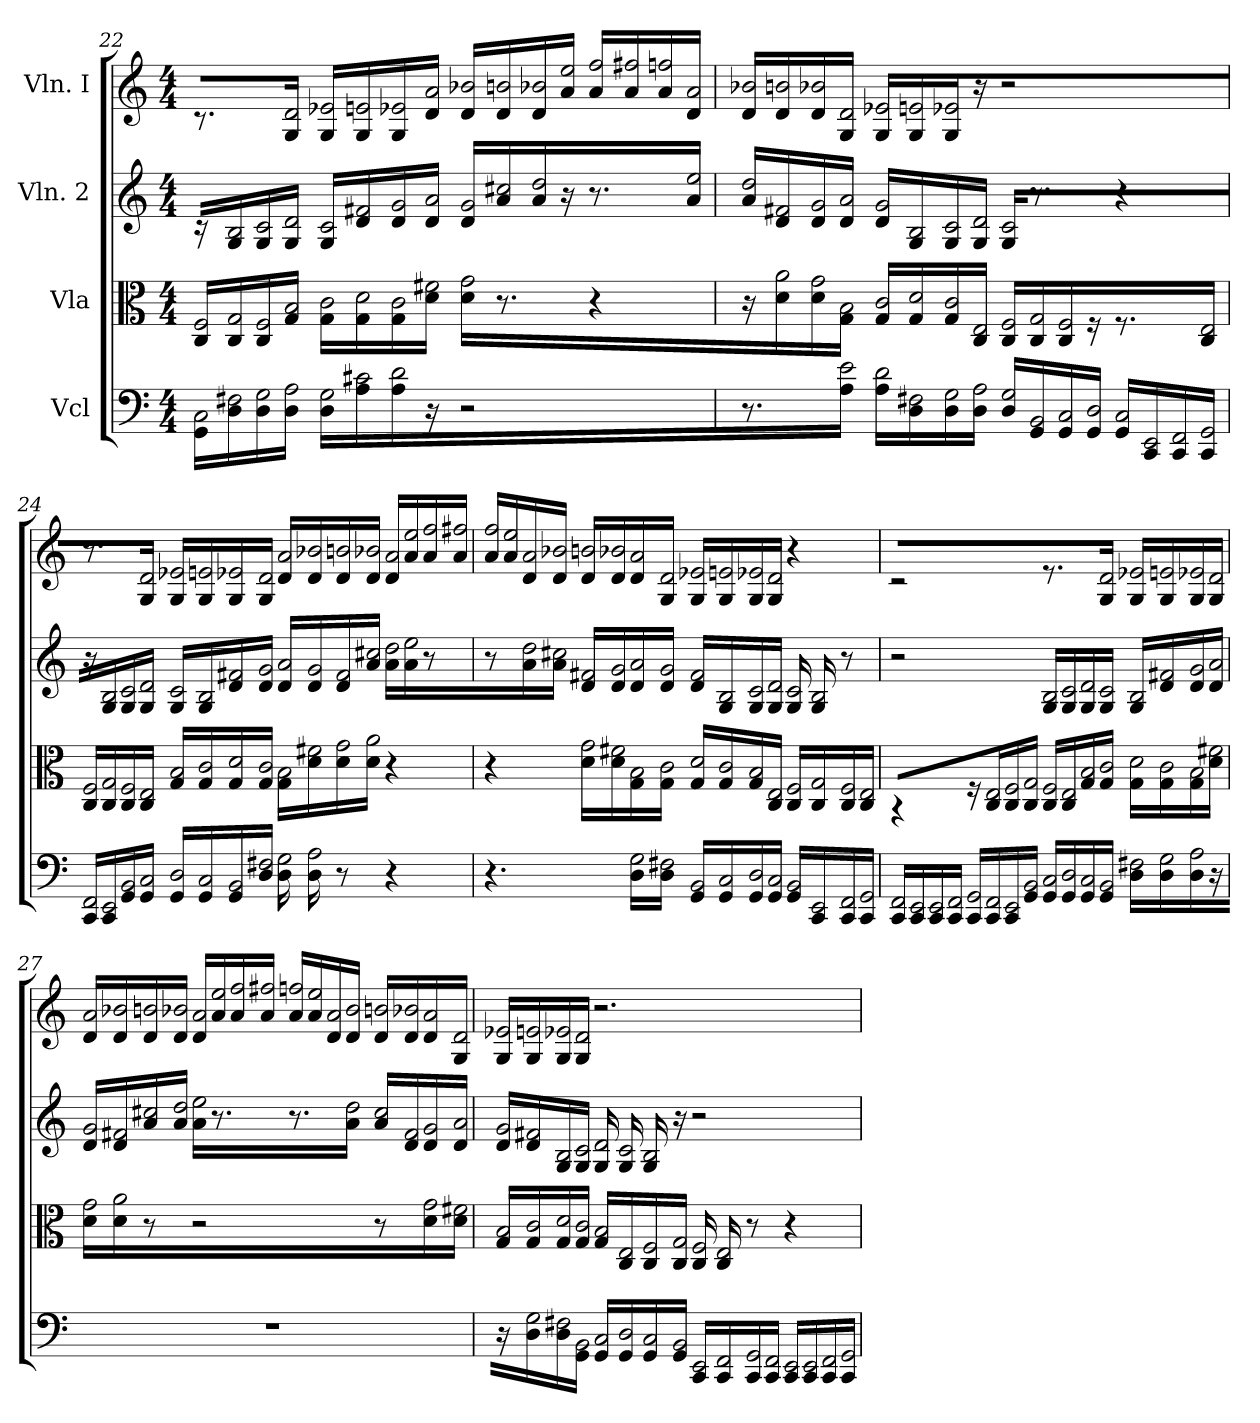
**kern	**kern	**kern	**kern
*part4	*part3	*part2	*part1
*staff4	*staff3	*staff2	*staff1
*I"Vcl	*I"Vla	*I"Vln. 2	*I"Vln. I
*clefF4	*clefC3	*clefG2	*clefG2
*k[]	*k[]	*k[]	*k[]
*C:	*C:	*C:	*C:
*M4/4	*M4/4	*M4/4	*M4/4
=22	=22	=22	=22
!LO:N:n=2:head=open	!LO:N:n=2:head=open	!	!
16GG 16CLL	16C 16FLL	16r	8.r
!LO:N:n=2:head=open	!LO:N:n=2:head=open	!LO:N:n=2:head=open	!
16D 16F#X	16C 16G	16G 16B	.
!LO:N:n=2:head=open	!LO:N:n=2:head=open	!LO:N:n=2:head=open	!
16D 16G	16C 16F	16G 16c	.
!LO:N:n=2:head=open	!LO:N:n=2:head=open	!LO:N:n=2:head=open	!LO:N:n=2:head=open
16D 16AJJ	16G 16BJJ	16G 16dJJ	16G 16dJJ
!LO:N:n=2:head=open	!LO:N:n=2:head=open	!LO:N:n=2:head=open	!LO:N:n=2:head=open
16D 16GLL	16G 16cLL	16G 16cLL	16G 16e-XLL
!LO:N:n=2:head=open	!LO:N:n=2:head=open	!LO:N:n=2:head=open	!LO:N:n=2:head=open
16A 16c#X	16G 16d	16d 16f#X	16G 16en
!LO:N:n=2:head=open	!LO:N:n=2:head=open	!LO:N:n=2:head=open	!LO:N:n=2:head=open
16A 16d	16G 16c	16d 16g	16G 16e-X
!	!LO:N:n=2:head=open	!LO:N:n=2:head=open	!LO:N:n=2:head=open
16r	16d 16f#XJJ	16d 16aJJ	16d 16aJJ
!	!LO:N:n=2:head=open	!LO:N:n=2:head=open	!LO:N:n=2:head=open
2r	16d 16gLL	16d 16gLL	16d 16b-XLL
!	!	!LO:N:n=2:head=open	!LO:N:n=2:head=open
.	8.r	16a 16cc#X	16d 16bn
!	!	!LO:N:n=2:head=open	!LO:N:n=2:head=open
.	.	16a 16dd	16d 16b-X
!	!	!	!LO:N:n=2:head=open
.	.	16r	16a 16eeJJ
!	!	!	!LO:N:n=2:head=open
.	4r	8.r	16a 16ffLL
!	!	!	!LO:N:n=2:head=open
.	.	.	16a 16ff#X
!	!	!	!LO:N:n=2:head=open
.	.	.	16a 16ffn
!	!	!LO:N:n=2:head=open	!LO:N:n=2:head=open
.	.	16a 16eeJJ	16d 16aJJ
=23	=23	=23	=23
!	!	!LO:N:n=2:head=open	!LO:N:n=2:head=open
8.r	16r	16a 16ddLL	16d 16b-XLL
!	!LO:N:n=2:head=open	!LO:N:n=2:head=open	!LO:N:n=2:head=open
.	16d 16a	16d 16f#X	16d 16bn
!	!LO:N:n=2:head=open	!LO:N:n=2:head=open	!LO:N:n=2:head=open
.	16d 16g	16d 16g	16d 16b-X
!LO:N:n=2:head=open	!LO:N:n=2:head=open	!LO:N:n=2:head=open	!LO:N:n=2:head=open
16A 16eJJ	16G 16BJJ	16d 16aJJ	16G 16dJJ
!LO:N:n=2:head=open	!LO:N:n=2:head=open	!LO:N:n=2:head=open	!LO:N:n=2:head=open
16A 16dLL	16G 16cLL	16d 16gLL	16G 16e-XLL
!LO:N:n=2:head=open	!LO:N:n=2:head=open	!LO:N:n=2:head=open	!LO:N:n=2:head=open
16D 16F#X	16G 16d	16G 16B	16G 16en
!LO:N:n=2:head=open	!LO:N:n=2:head=open	!LO:N:n=2:head=open	!LO:N:n=2:head=open
16D 16G	16G 16c	16G 16c	16G 16e-X
!LO:N:n=2:head=open	!LO:N:n=2:head=open	!LO:N:n=2:head=open	!
16D 16AJJ	16C 16EJJ	16G 16dJJ	16r
!LO:N:n=2:head=open	!LO:N:n=2:head=open	!LO:N:n=2:head=open	!
16D 16GLL	16C 16FLL	16G 16cLL	2r
!LO:N:n=2:head=open	!LO:N:n=2:head=open	!	!
16GG 16BB	16C 16G	8.r	.
!LO:N:n=2:head=open	!LO:N:n=2:head=open	!	!
16GG 16C	16C 16F	.	.
!LO:N:n=2:head=open	!	!	!
16GG 16DJJ	16r	.	.
!LO:N:n=2:head=open	!	!	!
16GG 16CLL	8.r	4r	.
!LO:N:n=2:head=open	!	!	!
16CC 16EE	.	.	.
!LO:N:n=2:head=open	!	!	!
16CC 16FF	.	.	.
!LO:N:n=2:head=open	!LO:N:n=2:head=open	!	!
16CC 16GGJJ	16C 16EJJ	.	.
=24	=24	=24	=24
!LO:N:n=2:head=open	!LO:N:n=2:head=open	!	!
16CC 16FFLL	16C 16FLL	16r	8.r
!LO:N:n=2:head=open	!LO:N:n=2:head=open	!LO:N:n=2:head=open	!
16CC 16EE	16C 16G	16G 16B	.
!LO:N:n=2:head=open	!LO:N:n=2:head=open	!LO:N:n=2:head=open	!
16GG 16BB	16C 16F	16G 16c	.
!LO:N:n=2:head=open	!LO:N:n=2:head=open	!LO:N:n=2:head=open	!LO:N:n=2:head=open
16GG 16CJJ	16C 16EJJ	16G 16dJJ	16G 16dJJ
!LO:N:n=2:head=open	!LO:N:n=2:head=open	!LO:N:n=2:head=open	!LO:N:n=2:head=open
16GG 16DLL	16G 16BLL	16G 16cLL	16G 16e-XLL
!LO:N:n=2:head=open	!LO:N:n=2:head=open	!LO:N:n=2:head=open	!LO:N:n=2:head=open
16GG 16C	16G 16c	16G 16B	16G 16en
!LO:N:n=2:head=open	!LO:N:n=2:head=open	!LO:N:n=2:head=open	!LO:N:n=2:head=open
16GG 16BB	16G 16d	16d 16f#X	16G 16e-X
!LO:N:n=2:head=open	!LO:N:n=2:head=open	!LO:N:n=2:head=open	!LO:N:n=2:head=open
16D 16F#XJJ	16G 16cJJ	16d 16gJJ	16G 16dJJ
!LO:N:n=2:head=open	!LO:N:n=2:head=open	!LO:N:n=2:head=open	!LO:N:n=2:head=open
16D 16GLL	16G 16BLL	16d 16aLL	16d 16aLL
!LO:N:n=2:head=open	!LO:N:n=2:head=open	!LO:N:n=2:head=open	!LO:N:n=2:head=open
16D 16A	16d 16f#X	16d 16g	16d 16b-X
!	!LO:N:n=2:head=open	!LO:N:n=2:head=open	!LO:N:n=2:head=open
8r	16d 16g	16d 16f#	16d 16bn
!	!LO:N:n=2:head=open	!LO:N:n=2:head=open	!LO:N:n=2:head=open
.	16d 16aJJ	16a 16cc#XJJ	16d 16b-XJJ
!	!	!LO:N:n=2:head=open	!LO:N:n=2:head=open
4r	4r	16a 16ddLL	16d 16aLL
!	!	!LO:N:n=2:head=open	!LO:N:n=2:head=open
.	.	16a 16ee	16a 16ee
!	!	!	!LO:N:n=2:head=open
.	.	8r	16a 16ff
!	!	!	!LO:N:n=2:head=open
.	.	.	16a 16ff#XJJ
=25	=25	=25	=25
!	!	!	!LO:N:n=2:head=open
4.r	4r	8r	16a 16ffLL
!	!	!	!LO:N:n=2:head=open
.	.	.	16a 16ee
!	!	!LO:N:n=2:head=open	!LO:N:n=2:head=open
.	.	16a 16dd	16d 16a
!	!	!LO:N:n=2:head=open	!LO:N:n=2:head=open
.	.	16a 16cc#XJJ	16d 16b-XJJ
!	!LO:N:n=2:head=open	!LO:N:n=2:head=open	!LO:N:n=2:head=open
.	16d 16gLL	16d 16f#XLL	16d 16bnLL
!	!LO:N:n=2:head=open	!LO:N:n=2:head=open	!LO:N:n=2:head=open
.	16d 16f#X	16d 16g	16d 16b-X
!LO:N:n=2:head=open	!LO:N:n=2:head=open	!LO:N:n=2:head=open	!LO:N:n=2:head=open
16D 16GLL	16G 16B	16d 16a	16d 16a
!LO:N:n=2:head=open	!LO:N:n=2:head=open	!LO:N:n=2:head=open	!LO:N:n=2:head=open
16D 16F#XJJ	16G 16cJJ	16d 16gJJ	16G 16dJJ
!LO:N:n=2:head=open	!LO:N:n=2:head=open	!LO:N:n=2:head=open	!LO:N:n=2:head=open
16GG 16BBLL	16G 16dLL	16d 16f#LL	16G 16e-XLL
!LO:N:n=2:head=open	!LO:N:n=2:head=open	!LO:N:n=2:head=open	!LO:N:n=2:head=open
16GG 16C	16G 16c	16G 16B	16G 16en
!LO:N:n=2:head=open	!LO:N:n=2:head=open	!LO:N:n=2:head=open	!LO:N:n=2:head=open
16GG 16D	16G 16B	16G 16c	16G 16e-X
!LO:N:n=2:head=open	!LO:N:n=2:head=open	!LO:N:n=2:head=open	!LO:N:n=2:head=open
16GG 16CJJ	16C 16EJJ	16G 16dJJ	16G 16dJJ
!LO:N:n=2:head=open	!LO:N:n=2:head=open	!LO:N:n=2:head=open	!
16GG 16BBLL	16C 16FLL	16G 16cLL	4r
!LO:N:n=2:head=open	!LO:N:n=2:head=open	!LO:N:n=2:head=open	!
16CC 16EE	16C 16G	16G 16B	.
!LO:N:n=2:head=open	!LO:N:n=2:head=open	!	!
16CC 16FF	16C 16F	8r	.
!LO:N:n=2:head=open	!LO:N:n=2:head=open	!	!
16CC 16GGJJ	16C 16EJJ	.	.
=26	=26	=26	=26
!LO:N:n=2:head=open	!	!	!
16CC 16FFLL	4r	2r	2r
!LO:N:n=2:head=open	!	!	!
16CC 16EE	.	.	.
!LO:N:n=2:head=open	!	!	!
16CC 16EE	.	.	.
!LO:N:n=2:head=open	!	!	!
16CC 16FFJJ	.	.	.
!LO:N:n=2:head=open	!	!	!
16CC 16GGLL	16r	.	.
!LO:N:n=2:head=open	!LO:N:n=2:head=open	!	!
16CC 16FF	16C 16E	.	.
!LO:N:n=2:head=open	!LO:N:n=2:head=open	!	!
16CC 16EE	16C 16F	.	.
!LO:N:n=2:head=open	!LO:N:n=2:head=open	!	!
16GG 16BBJJ	16C 16GJJ	.	.
!LO:N:n=2:head=open	!LO:N:n=2:head=open	!LO:N:n=2:head=open	!
16GG 16CLL	16C 16FLL	16G 16BLL	8.r
!LO:N:n=2:head=open	!LO:N:n=2:head=open	!LO:N:n=2:head=open	!
16GG 16D	16C 16E	16G 16c	.
!LO:N:n=2:head=open	!LO:N:n=2:head=open	!LO:N:n=2:head=open	!
16GG 16C	16G 16B	16G 16d	.
!LO:N:n=2:head=open	!LO:N:n=2:head=open	!LO:N:n=2:head=open	!LO:N:n=2:head=open
16GG 16BBJJ	16G 16cJJ	16G 16cJJ	16G 16dJJ
!LO:N:n=2:head=open	!LO:N:n=2:head=open	!LO:N:n=2:head=open	!LO:N:n=2:head=open
16D 16F#XLL	16G 16dLL	16G 16BLL	16G 16e-XLL
!LO:N:n=2:head=open	!LO:N:n=2:head=open	!LO:N:n=2:head=open	!LO:N:n=2:head=open
16D 16G	16G 16c	16d 16f#X	16G 16en
!LO:N:n=2:head=open	!LO:N:n=2:head=open	!LO:N:n=2:head=open	!LO:N:n=2:head=open
16D 16A	16G 16B	16d 16g	16G 16e-X
!	!LO:N:n=2:head=open	!LO:N:n=2:head=open	!LO:N:n=2:head=open
16r	16d 16f#XJJ	16d 16aJJ	16G 16dJJ
=27	=27	=27	=27
!	!LO:N:n=2:head=open	!LO:N:n=2:head=open	!LO:N:n=2:head=open
1r	16d 16gLL	16d 16gLL	16d 16aLL
!	!LO:N:n=2:head=open	!LO:N:n=2:head=open	!LO:N:n=2:head=open
.	16d 16a	16d 16f#X	16d 16b-X
!	!	!LO:N:n=2:head=open	!LO:N:n=2:head=open
.	8r	16a 16cc#X	16d 16bn
!	!	!LO:N:n=2:head=open	!LO:N:n=2:head=open
.	.	16a 16ddJJ	16d 16b-XJJ
!	!	!LO:N:n=2:head=open	!LO:N:n=2:head=open
.	2r	16a 16eeLL	16d 16aLL
!	!	!	!LO:N:n=2:head=open
.	.	8.r	16a 16ee
!	!	!	!LO:N:n=2:head=open
.	.	.	16a 16ff
!	!	!	!LO:N:n=2:head=open
.	.	.	16a 16ff#XJJ
!	!	!	!LO:N:n=2:head=open
.	.	8.r	16a 16ffnLL
!	!	!	!LO:N:n=2:head=open
.	.	.	16a 16ee
!	!	!	!LO:N:n=2:head=open
.	.	.	16d 16a
!	!	!LO:N:n=2:head=open	!LO:N:n=2:head=open
.	.	16a 16ddJJ	16d 16b-JJ
!	!	!LO:N:n=2:head=open	!LO:N:n=2:head=open
.	8r	16a 16cc#LL	16d 16bnLL
!	!	!LO:N:n=2:head=open	!LO:N:n=2:head=open
.	.	16d 16f#	16d 16b-X
!	!LO:N:n=2:head=open	!LO:N:n=2:head=open	!LO:N:n=2:head=open
.	16d 16g	16d 16g	16d 16a
!	!LO:N:n=2:head=open	!LO:N:n=2:head=open	!LO:N:n=2:head=open
.	16d 16f#XJJ	16d 16aJJ	16G 16dJJ
=28	=28	=28	=28
!	!LO:N:n=2:head=open	!LO:N:n=2:head=open	!LO:N:n=2:head=open
16r	16G 16BLL	16d 16gLL	16G 16e-XLL
!LO:N:n=2:head=open	!LO:N:n=2:head=open	!LO:N:n=2:head=open	!LO:N:n=2:head=open
16D 16G	16G 16c	16d 16f#X	16G 16en
!LO:N:n=2:head=open	!LO:N:n=2:head=open	!LO:N:n=2:head=open	!LO:N:n=2:head=open
16D 16F#X	16G 16d	16G 16B	16G 16e-X
!LO:N:n=2:head=open	!LO:N:n=2:head=open	!LO:N:n=2:head=open	!LO:N:n=2:head=open
16GG 16BBJJ	16G 16cJJ	16G 16cJJ	16G 16dJJ
!LO:N:n=2:head=open	!LO:N:n=2:head=open	!LO:N:n=2:head=open	!
16GG 16CLL	16G 16BLL	16G 16dLL	2.r
!LO:N:n=2:head=open	!LO:N:n=2:head=open	!LO:N:n=2:head=open	!
16GG 16D	16C 16E	16G 16c	.
!LO:N:n=2:head=open	!LO:N:n=2:head=open	!LO:N:n=2:head=open	!
16GG 16C	16C 16F	16G 16B	.
!LO:N:n=2:head=open	!LO:N:n=2:head=open	!	!
16GG 16BBJJ	16C 16GJJ	16r	.
!LO:N:n=2:head=open	!LO:N:n=2:head=open	!	!
16CC 16EELL	16C 16FLL	2r	.
!LO:N:n=2:head=open	!LO:N:n=2:head=open	!	!
16CC 16FF	16C 16E	.	.
!LO:N:n=2:head=open	!	!	!
16CC 16GG	8r	.	.
!LO:N:n=2:head=open	!	!	!
16CC 16FFJJ	.	.	.
!LO:N:n=2:head=open	!	!	!
16CC 16EELL	4r	.	.
!LO:N:n=2:head=open	!	!	!
16CC 16EE	.	.	.
!LO:N:n=2:head=open	!	!	!
16CC 16FF	.	.	.
!LO:N:n=2:head=open	!	!	!
16CC 16GGJJ	.	.	.
=	=	=	=
*-	*-	*-	*-
